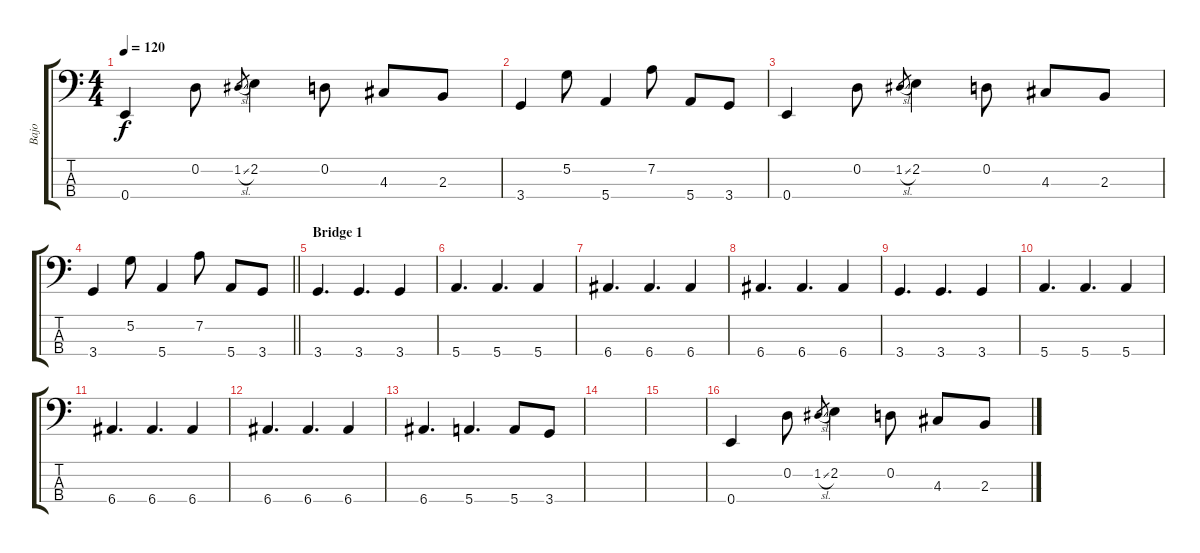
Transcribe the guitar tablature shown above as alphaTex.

\track ("Bajo" "Bajo") {instrument electricbassfinger}
\staff {score tabs}
\tuning (G2 D2 A1 E1) {hide}
\ts (4 4)
\tempo 120
\clef f4
\ks c
0.4.4{dy f} 0.2.8 1.2{sl}.8{gr} 2.2.4 0.2.8 4.3.8 2.3.8 |
3.4.4 5.2.8 5.4.4 7.2.8 5.4.8 3.4.8 |
0.4.4 0.2.8 1.2{sl}.8{gr} 2.2.4 0.2.8 4.3.8 2.3.8 |
\barLineRight lightlight
3.4.4 5.2.8 5.4.4 7.2.8 5.4.8 3.4.8 |
\section ("" "Bridge 1")
3.4.4{d} 3.4.4{d} 3.4.4 |
5.4.4{d} 5.4.4{d} 5.4.4 |
6.4.4{d} 6.4.4{d} 6.4.4 |
6.4.4{d} 6.4.4{d} 6.4.4 |
3.4.4{d} 3.4.4{d} 3.4.4 |
5.4.4{d} 5.4.4{d} 5.4.4 |
6.4.4{d} 6.4.4{d} 6.4.4 |
6.4.4{d} 6.4.4{d} 6.4.4 |
6.4.4{d} 5.4.4{d} 5.4.8 3.4.8 |
|
|
0.4.4 0.2.8 1.2{sl}.8{gr} 2.2.4 0.2.8 4.3.8 2.3.8
